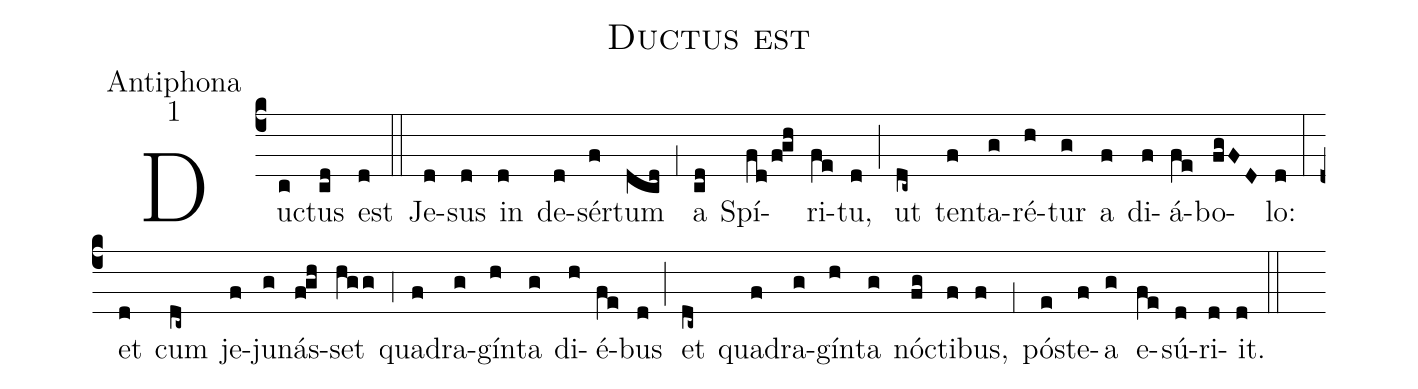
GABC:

name:Ductus est;
office-part:Antiphona;
mode:1;
%%
(c4) Du(c)ctus(cd) est(d) (::) Je(d)sus(d) in(d) de(d)sér(f)tum(dcd) (;1) a(cd) Spí(fd/f!gh)ri(fe)tu,(d) (;) ut(dc~) ten(f)ta(g)ré(h)tur(g) a(f) di(f)á(fe)bo(fgFD)lo:(d) (:) et(d) cum(dc~) je(f)ju(g)nás(f!gh)set(hgg) (;4) qua(f)dra(g)gín(h)ta(g) di(h)é(fe)bus(d) (;) et(dc~) qua(f)dra(g)gín(h)ta(g) nó(fg)cti(f)bus,(f) (;1) pó(e)ste(f)a(g) e(fe)sú(d)ri(d)it.(d) (::)
